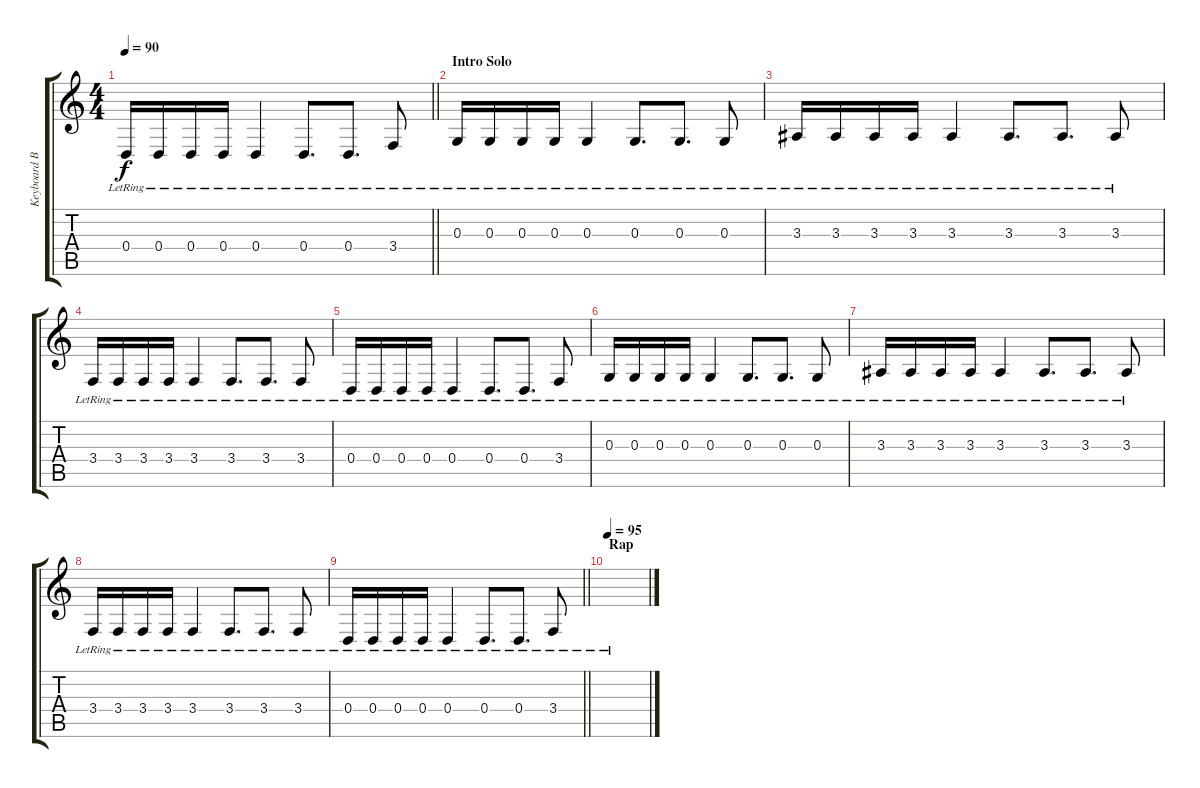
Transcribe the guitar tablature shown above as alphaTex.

\track ("Keyboard Bass (Ahmed)" "Keyboard B") {instrument electricgrandpiano}
\staff {score tabs}
\tuning (E4 B3 G3 D3 A2 D2) {hide}
\ts (4 4)
\tempo 90
\clef g2
\barLineRight lightlight
\ks c
0.4{lr}.16{dy f} 0.4{lr}.16 0.4{lr}.16 0.4{lr}.16 0.4{lr}.4 0.4{lr}.8{d} 0.4{lr}.8{d} 3.4{lr}.8 |
\section ("" "Intro Solo")
0.3{lr}.16 0.3{lr}.16 0.3{lr}.16 0.3{lr}.16 0.3{lr}.4 0.3{lr}.8{d} 0.3{lr}.8{d} 0.3{lr}.8 |
3.3{lr}.16 3.3{lr}.16 3.3{lr}.16 3.3{lr}.16 3.3{lr}.4 3.3{lr}.8{d} 3.3{lr}.8{d} 3.3{lr}.8 |
3.4{lr}.16 3.4{lr}.16 3.4{lr}.16 3.4{lr}.16 3.4{lr}.4 3.4{lr}.8{d} 3.4{lr}.8{d} 3.4{lr}.8 |
0.4{lr}.16 0.4{lr}.16 0.4{lr}.16 0.4{lr}.16 0.4{lr}.4 0.4{lr}.8{d} 0.4{lr}.8{d} 3.4{lr}.8 |
0.3{lr}.16 0.3{lr}.16 0.3{lr}.16 0.3{lr}.16 0.3{lr}.4 0.3{lr}.8{d} 0.3{lr}.8{d} 0.3{lr}.8 |
3.3{lr}.16 3.3{lr}.16 3.3{lr}.16 3.3{lr}.16 3.3{lr}.4 3.3{lr}.8{d} 3.3{lr}.8{d} 3.3{lr}.8 |
3.4{lr}.16 3.4{lr}.16 3.4{lr}.16 3.4{lr}.16 3.4{lr}.4 3.4{lr}.8{d} 3.4{lr}.8{d} 3.4{lr}.8 |
\barLineRight lightlight
0.4{lr}.16 0.4{lr}.16 0.4{lr}.16 0.4{lr}.16 0.4{lr}.4 0.4{lr}.8{d} 0.4{lr}.8{d} 3.4{lr}.8 |
\section ("" "Rap")
\tempo 95
